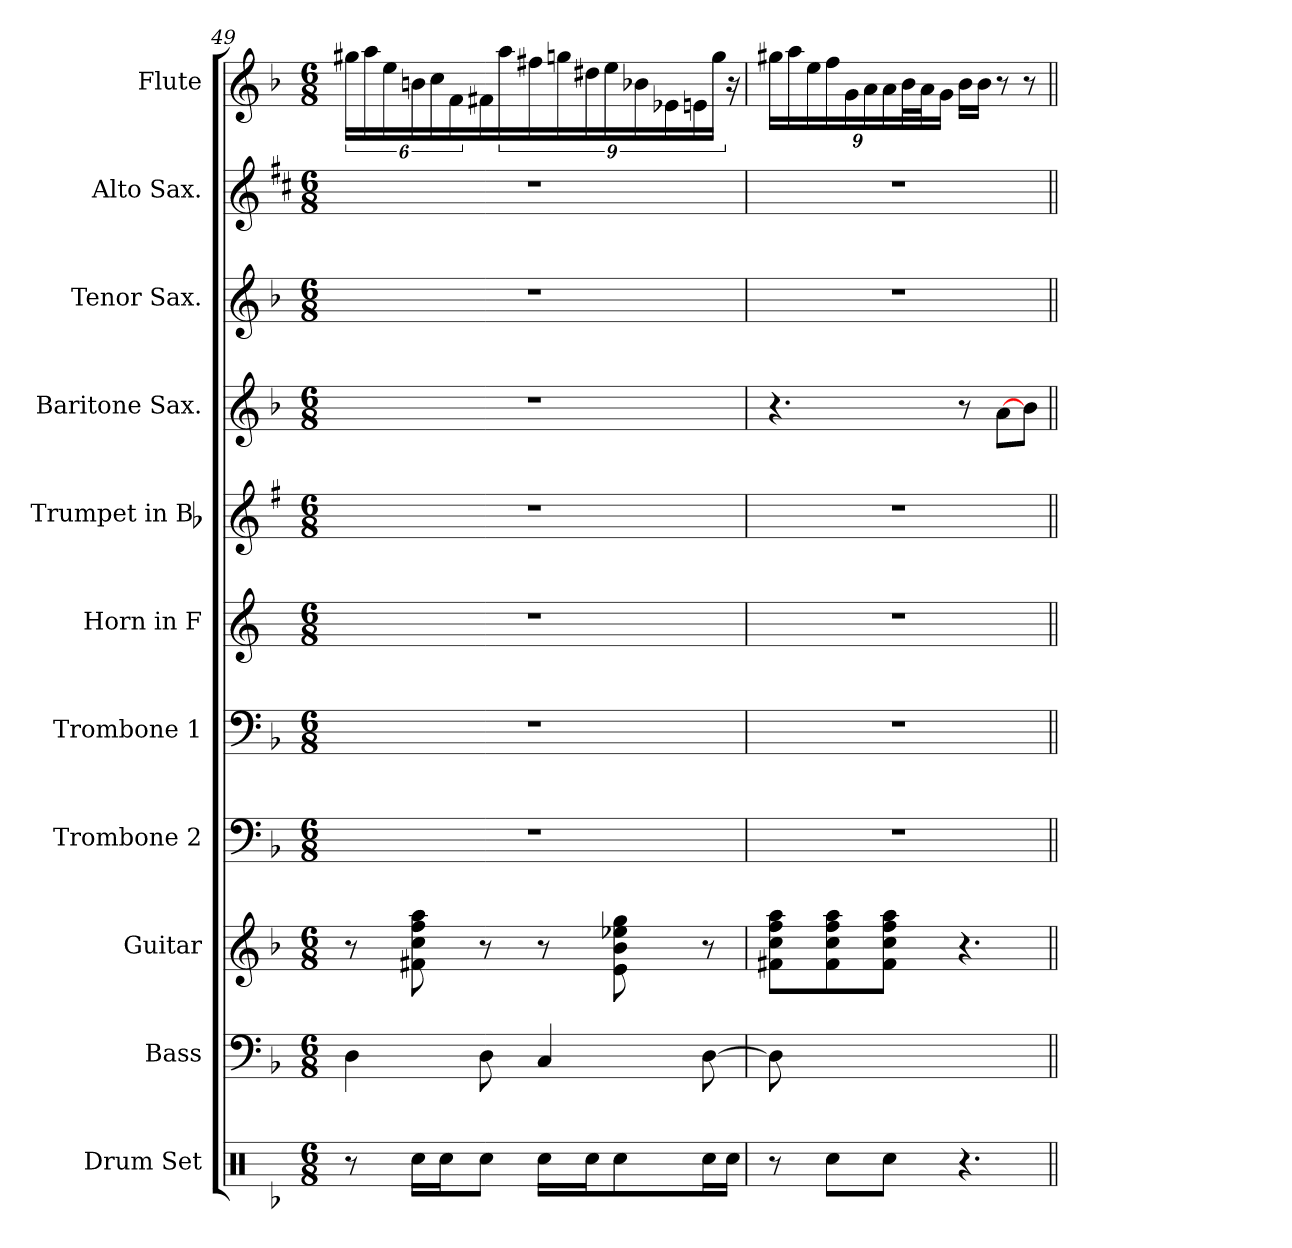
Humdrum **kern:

**kern	**kern	**kern	**kern	**kern	**kern	**kern	**kern	**kern	**kern	**kern
*part11	*part10	*part9	*part8	*part7	*part6	*part5	*part4	*part3	*part2	*part1
*staff11	*staff10	*staff9	*staff8	*staff7	*staff6	*staff5	*staff4	*staff3	*staff2	*staff1
*I"Drum Set	*I"Bass	*I"Guitar	*I"Trombone 2	*I"Trombone 1	*I"Horn in F	*I"Trumpet in Bb	*I"Baritone Sax.	*I"Tenor Sax.	*I"Alto Sax.	*I"Flute
*I'D. S.	*I'Bass	*I'Gtr.	*I'Tbn. 2	*I'Tbn. 1	*I'Hn.	*	*I'B. Sx.	*I'T. Sx.	*I'A. Sx.	*I'Fl.
*clefX	*clefF4	*clefG2	*clefF4	*clefF4	*clefG2	*clefG2	*clefG2	*clefG2	*clefG2	*clefG2
*	*ITrd7c12	*ITrd7c12	*	*	*ITrd4c7	*ITrd1c2	*ITrd12c21	*ITrd8c14	*ITrd5c9	*
*k[b-]	*k[b-]	*k[b-]	*k[b-]	*k[b-]	*k[b-]	*k[b-]	*k[b-]	*k[b-]	*k[b-]	*k[b-]
*F:	*F:	*F:	*F:	*F:	*F:	*F:	*F:	*F:	*F:	*F:
*M6/8	*M6/8	*M6/8	*M6/8	*M6/8	*M6/8	*M6/8	*M6/8	*M6/8	*M6/8	*M6/8
=49	=49	=49	=49	=49	=49	=49	=49	=49	=49	=49
8r	4DD\	8r	2.r	2.r	2.r	2.r	2.r	2.r	2.r	24gg#X\LL
.	.	.	.	.	.	.	.	.	.	24aa\
.	.	.	.	.	.	.	.	.	.	24ee\
!LO:N:head=solid	!	!	!	!	!	!	!	!	!	!
16Rcc\LL	.	8F#X\ 8c\ 8f\ 8a\	.	.	.	.	.	.	.	24bn\
.	.	.	.	.	.	.	.	.	.	24cc\
!LO:N:head=solid	!	!	!	!	!	!	!	!	!	!
16Rcc\J	.	.	.	.	.	.	.	.	.	.
.	.	.	.	.	.	.	.	.	.	24f\
!LO:N:head=solid	!	!	!	!	!	!	!	!	!	!
8Rcc\J	8DD\	8r	.	.	.	.	.	.	.	16f#X\
.	.	.	.	.	.	.	.	.	.	24aa\
.	.	.	.	.	.	.	.	.	.	24ff#X\
!LO:N:head=solid	!	!	!	!	!	!	!	!	!	!
16Rcc\LL	4CC/	8r	.	.	.	.	.	.	.	.
.	.	.	.	.	.	.	.	.	.	24ggn\
!LO:N:head=solid	!	!	!	!	!	!	!	!	!	!
16Rcc\J	.	.	.	.	.	.	.	.	.	24dd#X\
.	.	.	.	.	.	.	.	.	.	24ee\
!LO:N:head=solid	!	!	!	!	!	!	!	!	!	!
8Rcc\	.	8E\ 8B-\ 8e-X\ 8g\	.	.	.	.	.	.	.	.
.	.	.	.	.	.	.	.	.	.	24b-X\
.	.	.	.	.	.	.	.	.	.	24e-X\
.	.	.	.	.	.	.	.	.	.	24en\
!LO:N:head=solid	!	!	!	!	!	!	!	!	!	!
16Rcc\L	[8DD\	8r	.	.	.	.	.	.	.	.
.	.	.	.	.	.	.	.	.	.	24gg\JJ
!LO:N:head=solid	!	!	!	!	!	!	!	!	!	!
16Rcc\JJ	.	.	.	.	.	.	.	.	.	16r
!!LO:PB:g=z
=50	=50	=50	=50	=50	=50	=50	=50	=50	=50	=50
8r	8DD\]	8F#X\ 8c\ 8f\ 8a\L	2.r	2.r	2.r	2.r	4.r	2.r	2.r	24gg#X\LL
.	.	.	.	.	.	.	.	.	.	24aa\
.	.	.	.	.	.	.	.	.	.	24ee\
!LO:N:head=solid	!	!	!	!	!	!	!	!	!	!
8Rcc\L	2ryy	8F#\ 8c\ 8f\ 8a\	.	.	.	.	.	.	.	24ff\
.	.	.	.	.	.	.	.	.	.	24g\
.	.	.	.	.	.	.	.	.	.	24a\
8Rcc\J	.	8F#\ 8c\ 8f\ 8a\J	.	.	.	.	.	.	.	24a\
.	.	.	.	.	.	.	.	.	.	48b-\L
.	.	.	.	.	.	.	.	.	.	48a\J
.	.	.	.	.	.	.	.	.	.	24g\JJ
4.r	.	4.r	.	.	.	.	8r	.	.	16b-\LL
.	.	.	.	.	.	.	.	.	.	16b-\JJ
.	.	.	.	.	.	.	[8A\L	.	.	8r
.	8ryy	.	.	.	.	.	8B-\J	.	.	8r
=||	=||	=||	=||	=||	=||	=||	=||	=||	=||	=||
*-	*-	*-	*-	*-	*-	*-	*-	*-	*-	*-
